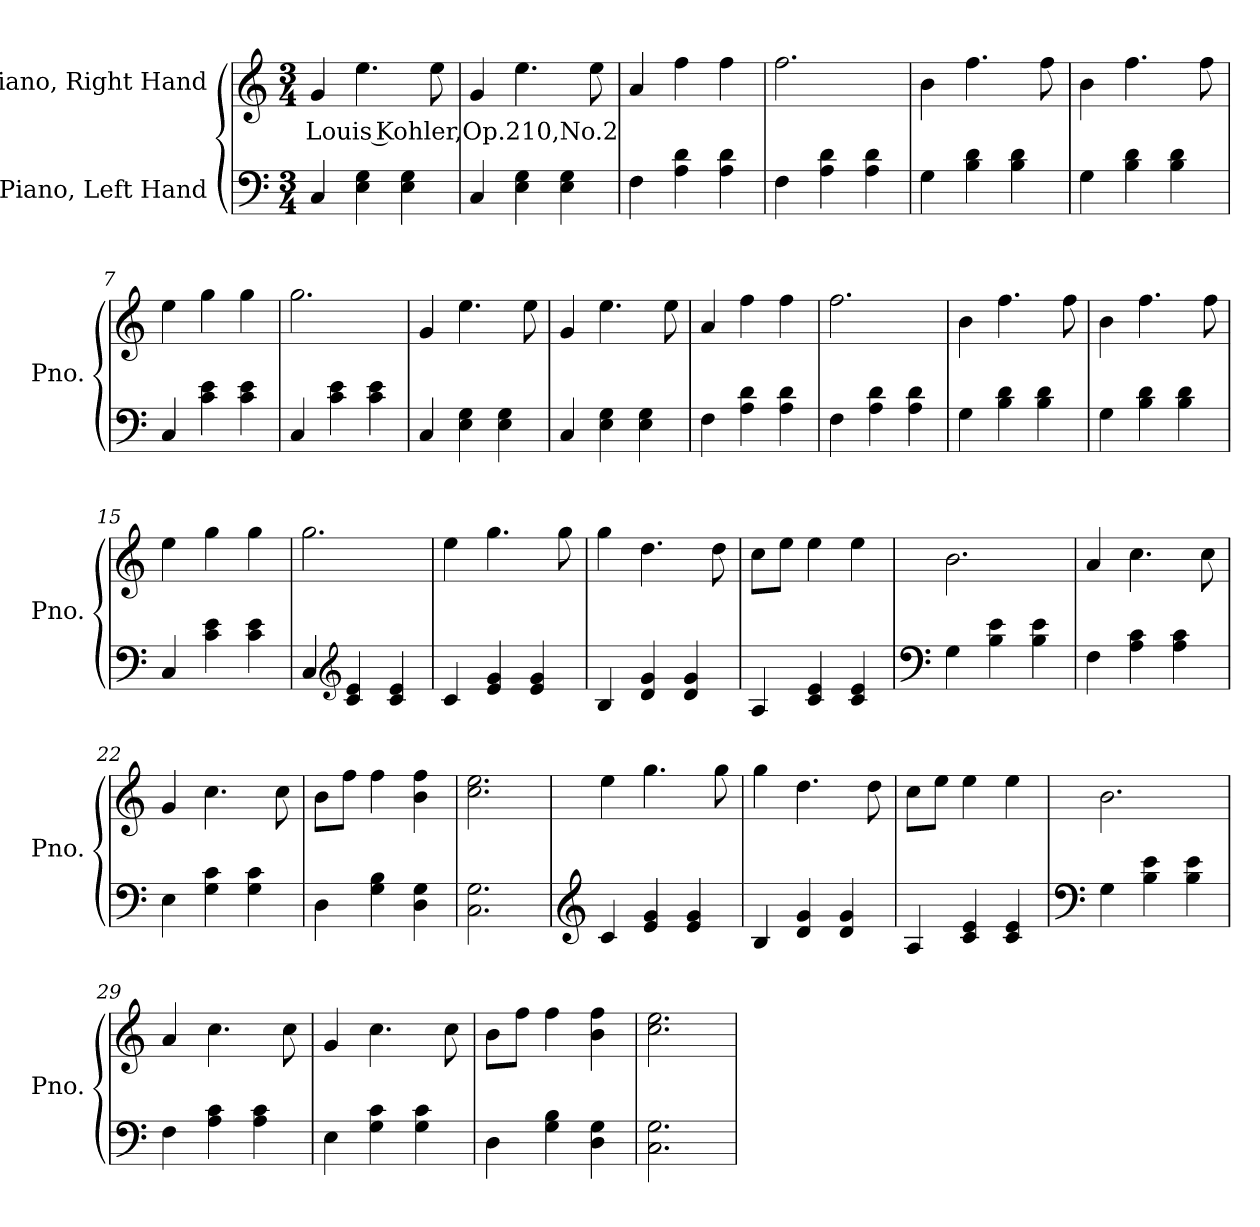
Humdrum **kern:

**kern	**kern	**text
*part2	*part1	*part1
*staff2	*staff1	*staff1
*I"Piano, Left Hand	*I"Piano, Right Hand	*
*I'Pno.	*I'Pno.	*
*clefF4	*clefG2	*
*k[]	*k[]	*
*M3/4	*M3/4	*
*MM100	*MM100	*
=1	=1	=1
!	!	!LO:LY:b
4C/	4g/	Louis Kohler,Op.210,No.2
4E\ 4G\	4.ee\	.
4E\ 4G\	.	.
.	8ee\	.
=2	=2	=2
4C/	4g/	.
4E\ 4G\	4.ee\	.
4E\ 4G\	.	.
.	8ee\	.
=3	=3	=3
4F\	4a/	.
4A\ 4d\	4ff\	.
4A\ 4d\	4ff\	.
=4	=4	=4
4F\	2.ff\	.
4A\ 4d\	.	.
4A\ 4d\	.	.
=5	=5	=5
4G\	4b\	.
4B\ 4d\	4.ff\	.
4B\ 4d\	.	.
.	8ff\	.
!!LO:LB:g=z
=6	=6	=6
4G\	4b\	.
4B\ 4d\	4.ff\	.
4B\ 4d\	.	.
.	8ff\	.
=7	=7	=7
4C/	4ee\	.
4c\ 4e\	4gg\	.
4c\ 4e\	4gg\	.
=8	=8	=8
4C/	2.gg\	.
4c\ 4e\	.	.
4c\ 4e\	.	.
=9	=9	=9
4C/	4g/	.
4E\ 4G\	4.ee\	.
4E\ 4G\	.	.
.	8ee\	.
=10	=10	=10
4C/	4g/	.
4E\ 4G\	4.ee\	.
4E\ 4G\	.	.
.	8ee\	.
=11	=11	=11
4F\	4a/	.
4A\ 4d\	4ff\	.
4A\ 4d\	4ff\	.
=12	=12	=12
4F\	2.ff\	.
4A\ 4d\	.	.
4A\ 4d\	.	.
=13	=13	=13
4G\	4b\	.
4B\ 4d\	4.ff\	.
4B\ 4d\	.	.
.	8ff\	.
=14	=14	=14
4G\	4b\	.
4B\ 4d\	4.ff\	.
4B\ 4d\	.	.
.	8ff\	.
!!LO:LB:g=z
=15	=15	=15
4C/	4ee\	.
4c\ 4e\	4gg\	.
4c\ 4e\	4gg\	.
=16	=16	=16
4C/	2.gg\	.
*clefG2	*	*
4c/ 4e/	.	.
4c/ 4e/	.	.
=17	=17	=17
4c/	4ee\	.
4e/ 4g/	4.gg\	.
4e/ 4g/	.	.
.	8gg\	.
=18	=18	=18
4B/	4gg\	.
4d/ 4g/	4.dd\	.
4d/ 4g/	.	.
.	8dd\	.
=19	=19	=19
4A/	8cc\L	.
.	8ee\J	.
4c/ 4e/	4ee\	.
4c/ 4e/	4ee\	.
=20	=20	=20
*clefF4	*	*
4G\	2.b\	.
4B\ 4e\	.	.
4B\ 4e\	.	.
=21	=21	=21
4F\	4a/	.
4A\ 4c\	4.cc\	.
4A\ 4c\	.	.
.	8cc\	.
=22	=22	=22
4E\	4g/	.
4G\ 4c\	4.cc\	.
4G\ 4c\	.	.
.	8cc\	.
!!LO:LB:g=z
=23	=23	=23
4D\	8b\L	.
.	8ff\J	.
4G\ 4B\	4ff\	.
4D\ 4G\	4b\ 4ff\	.
=24	=24	=24
2.C\ 2.G\	2.cc\ 2.ee\	.
=25	=25	=25
*clefG2	*	*
4c/	4ee\	.
4e/ 4g/	4.gg\	.
4e/ 4g/	.	.
.	8gg\	.
=26	=26	=26
4B/	4gg\	.
4d/ 4g/	4.dd\	.
4d/ 4g/	.	.
.	8dd\	.
=27	=27	=27
4A/	8cc\L	.
.	8ee\J	.
4c/ 4e/	4ee\	.
4c/ 4e/	4ee\	.
=28	=28	=28
*clefF4	*	*
4G\	2.b\	.
4B\ 4e\	.	.
4B\ 4e\	.	.
=29	=29	=29
4F\	4a/	.
4A\ 4c\	4.cc\	.
4A\ 4c\	.	.
.	8cc\	.
=30	=30	=30
4E\	4g/	.
4G\ 4c\	4.cc\	.
4G\ 4c\	.	.
.	8cc\	.
=31	=31	=31
4D\	8b\L	.
.	8ff\J	.
4G\ 4B\	4ff\	.
4D\ 4G\	4b\ 4ff\	.
!!LO:LB:g=z
=32	=32	=32
2.C\ 2.G\	2.cc\ 2.ee\	.
=	=	=
*-	*-	*-
